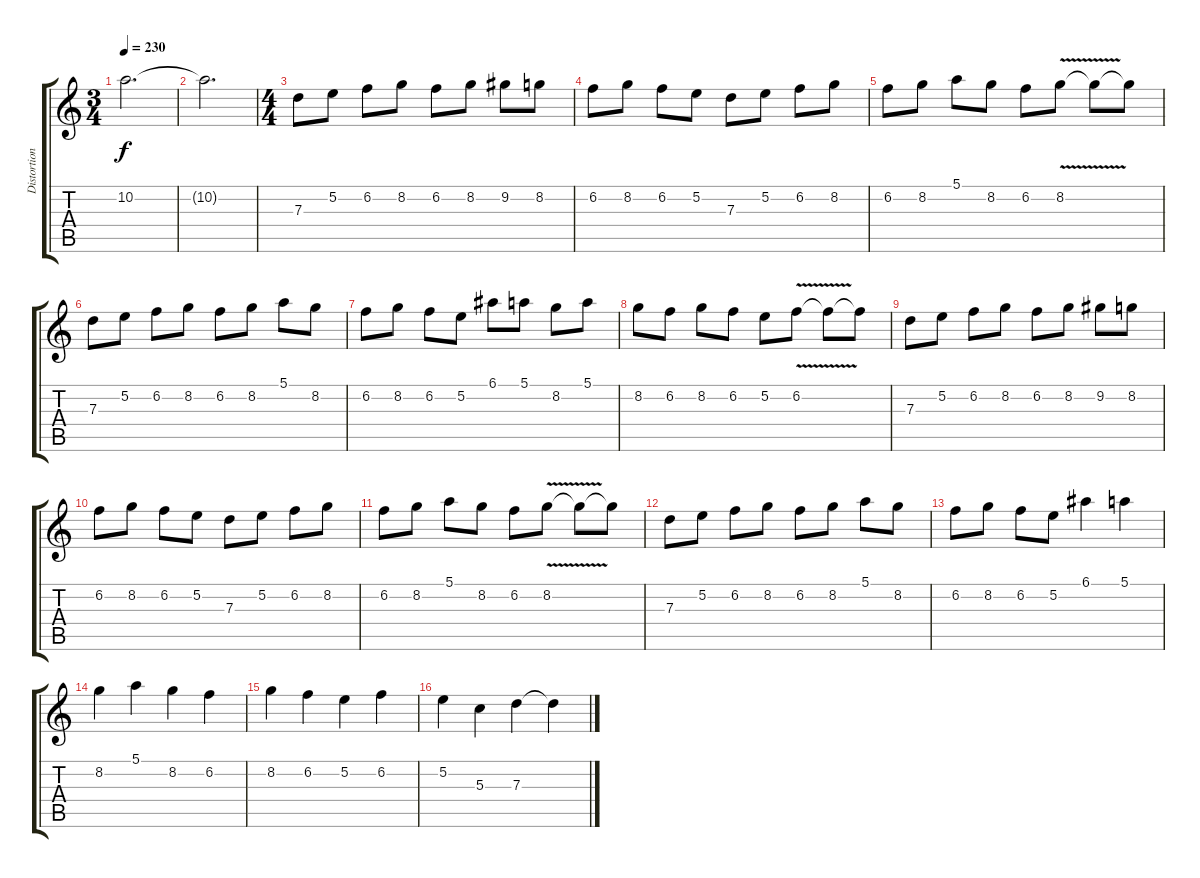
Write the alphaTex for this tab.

\track ("Distortion 1" "Distortion") {instrument distortionguitar}
\staff {score tabs}
\tuning (E4 B3 G3 D3 A2 E2) {hide}
\ts (3 4)
\tempo 230
\clef g2
\ks c
10.2.2{d dy f} |
10.2{t}.2{d} |
\ts (4 4)
7.3.8 5.2.8 6.2.8 8.2.8 6.2.8 8.2.8 9.2.8 8.2.8 |
6.2.8 8.2.8 6.2.8 5.2.8 7.3.8 5.2.8 6.2.8 8.2.8 |
6.2.8 8.2.8 5.1.8 8.2.8 6.2.8 8.2{v}.8 8.2{t}.8 8.2{t}.8 |
7.3.8 5.2.8 6.2.8 8.2.8 6.2.8 8.2.8 5.1.8 8.2.8 |
6.2.8 8.2.8 6.2.8 5.2.8 6.1.8 5.1.8 8.2.8 5.1.8 |
8.2.8 6.2.8 8.2.8 6.2.8 5.2.8 6.2{v}.8 6.2{t}.8 6.2{t}.8 |
7.3.8 5.2.8 6.2.8 8.2.8 6.2.8 8.2.8 9.2.8 8.2.8 |
6.2.8 8.2.8 6.2.8 5.2.8 7.3.8 5.2.8 6.2.8 8.2.8 |
6.2.8 8.2.8 5.1.8 8.2.8 6.2.8 8.2{v}.8 8.2{t}.8 8.2{t}.8 |
7.3.8 5.2.8 6.2.8 8.2.8 6.2.8 8.2.8 5.1.8 8.2.8 |
6.2.8 8.2.8 6.2.8 5.2.8 6.1.4 5.1.4 |
8.2.4 5.1.4 8.2.4 6.2.4 |
8.2.4 6.2.4 5.2.4 6.2.4 |
5.2.4 5.3.4 7.3.4 7.3{t}.4
